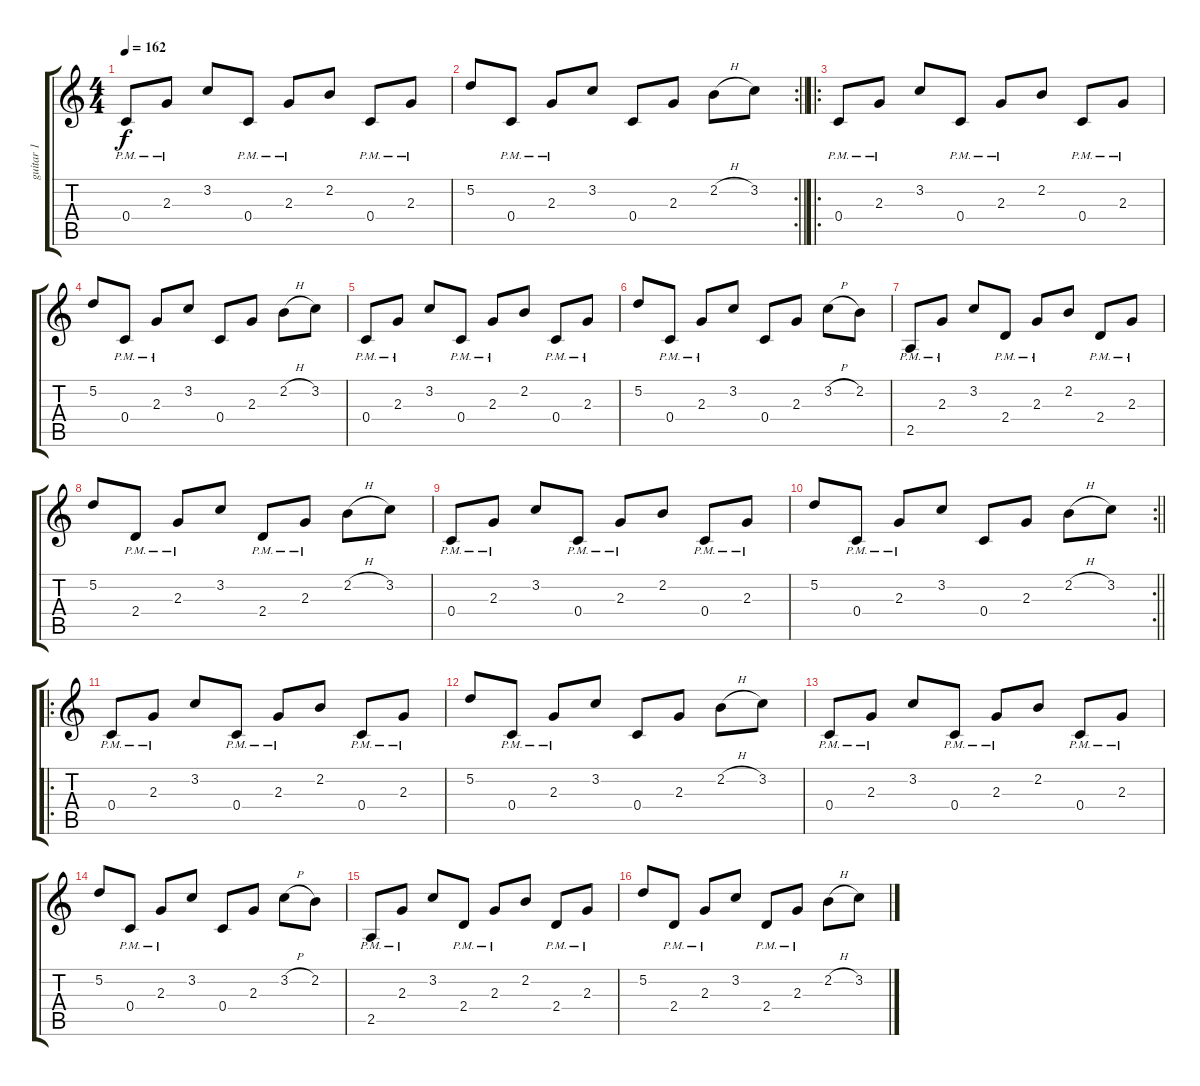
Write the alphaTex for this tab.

\track ("guitar 1" "guitar 1") {instrument distortionguitar}
\staff {score tabs}
\tuning (D4 A3 F3 C3 G2 C2) {hide}
\ts (4 4)
\tempo 162
\clef g2
\ks c
0.4{pm}.8{dy f} 2.3{pm}.8 3.2.8 0.4{pm}.8 2.3{pm}.8 2.2.8 0.4{pm}.8 2.3{pm}.8 |
\rc 2
\barLineRight lightlight
5.2.8 0.4{pm}.8 2.3{pm}.8 3.2.8 0.4.8 2.3.8 2.2{h}.8 3.2.8 |
\ro
0.4{pm}.8 2.3{pm}.8 3.2.8 0.4{pm}.8 2.3{pm}.8 2.2.8 0.4{pm}.8 2.3{pm}.8 |
5.2.8 0.4{pm}.8 2.3{pm}.8 3.2.8 0.4.8 2.3.8 2.2{h}.8 3.2.8 |
0.4{pm}.8 2.3{pm}.8 3.2.8 0.4{pm}.8 2.3{pm}.8 2.2.8 0.4{pm}.8 2.3{pm}.8 |
5.2.8 0.4{pm}.8 2.3{pm}.8 3.2.8 0.4.8 2.3.8 3.2{h}.8 2.2.8 |
2.5{pm}.8 2.3{pm}.8 3.2.8 2.4{pm}.8 2.3{pm}.8 2.2.8 2.4{pm}.8 2.3{pm}.8 |
5.2.8 2.4{pm}.8 2.3{pm}.8 3.2.8 2.4{pm}.8 2.3{pm}.8 2.2{h}.8 3.2.8 |
0.4{pm}.8 2.3{pm}.8 3.2.8 0.4{pm}.8 2.3{pm}.8 2.2.8 0.4{pm}.8 2.3{pm}.8 |
\rc 2
\barLineRight lightlight
5.2.8 0.4{pm}.8 2.3{pm}.8 3.2.8 0.4.8 2.3.8 2.2{h}.8 3.2.8 |
\ro
0.4{pm}.8 2.3{pm}.8 3.2.8 0.4{pm}.8 2.3{pm}.8 2.2.8 0.4{pm}.8 2.3{pm}.8 |
5.2.8 0.4{pm}.8 2.3{pm}.8 3.2.8 0.4.8 2.3.8 2.2{h}.8 3.2.8 |
0.4{pm}.8 2.3{pm}.8 3.2.8 0.4{pm}.8 2.3{pm}.8 2.2.8 0.4{pm}.8 2.3{pm}.8 |
5.2.8 0.4{pm}.8 2.3{pm}.8 3.2.8 0.4.8 2.3.8 3.2{h}.8 2.2.8 |
2.5{pm}.8 2.3{pm}.8 3.2.8 2.4{pm}.8 2.3{pm}.8 2.2.8 2.4{pm}.8 2.3{pm}.8 |
5.2.8 2.4{pm}.8 2.3{pm}.8 3.2.8 2.4{pm}.8 2.3{pm}.8 2.2{h}.8 3.2.8
